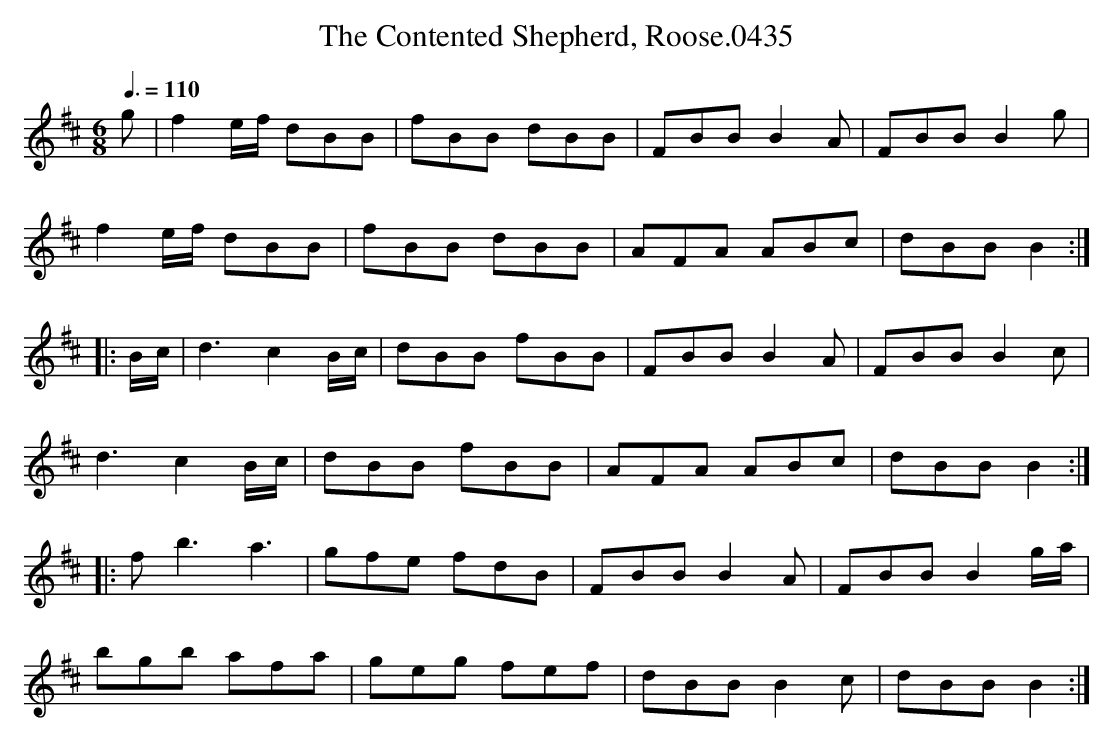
X:1
T:Contented Shepherd, Roose.0435, The
Q:3/8=110
L:1/8
M:6/8
K:D
g|f2e/f/ dBB|fBB dBB|FBB B2A|FBB B2g|
f2e/f/ dBB| fBB dBB|AFA ABc| dBB B2:|
|:B/c/|d3c2B/c/| dBB fBB|FBB B2A|FBB B2c|
d3c2B/c/|dBB fBB| AFA ABc| dBB B2:|
|:fb3a3|gfe fdB| FBB B2A|FBB B2g/a/|
bgb afa|geg fef|dBB B2c|dBB B2:|
